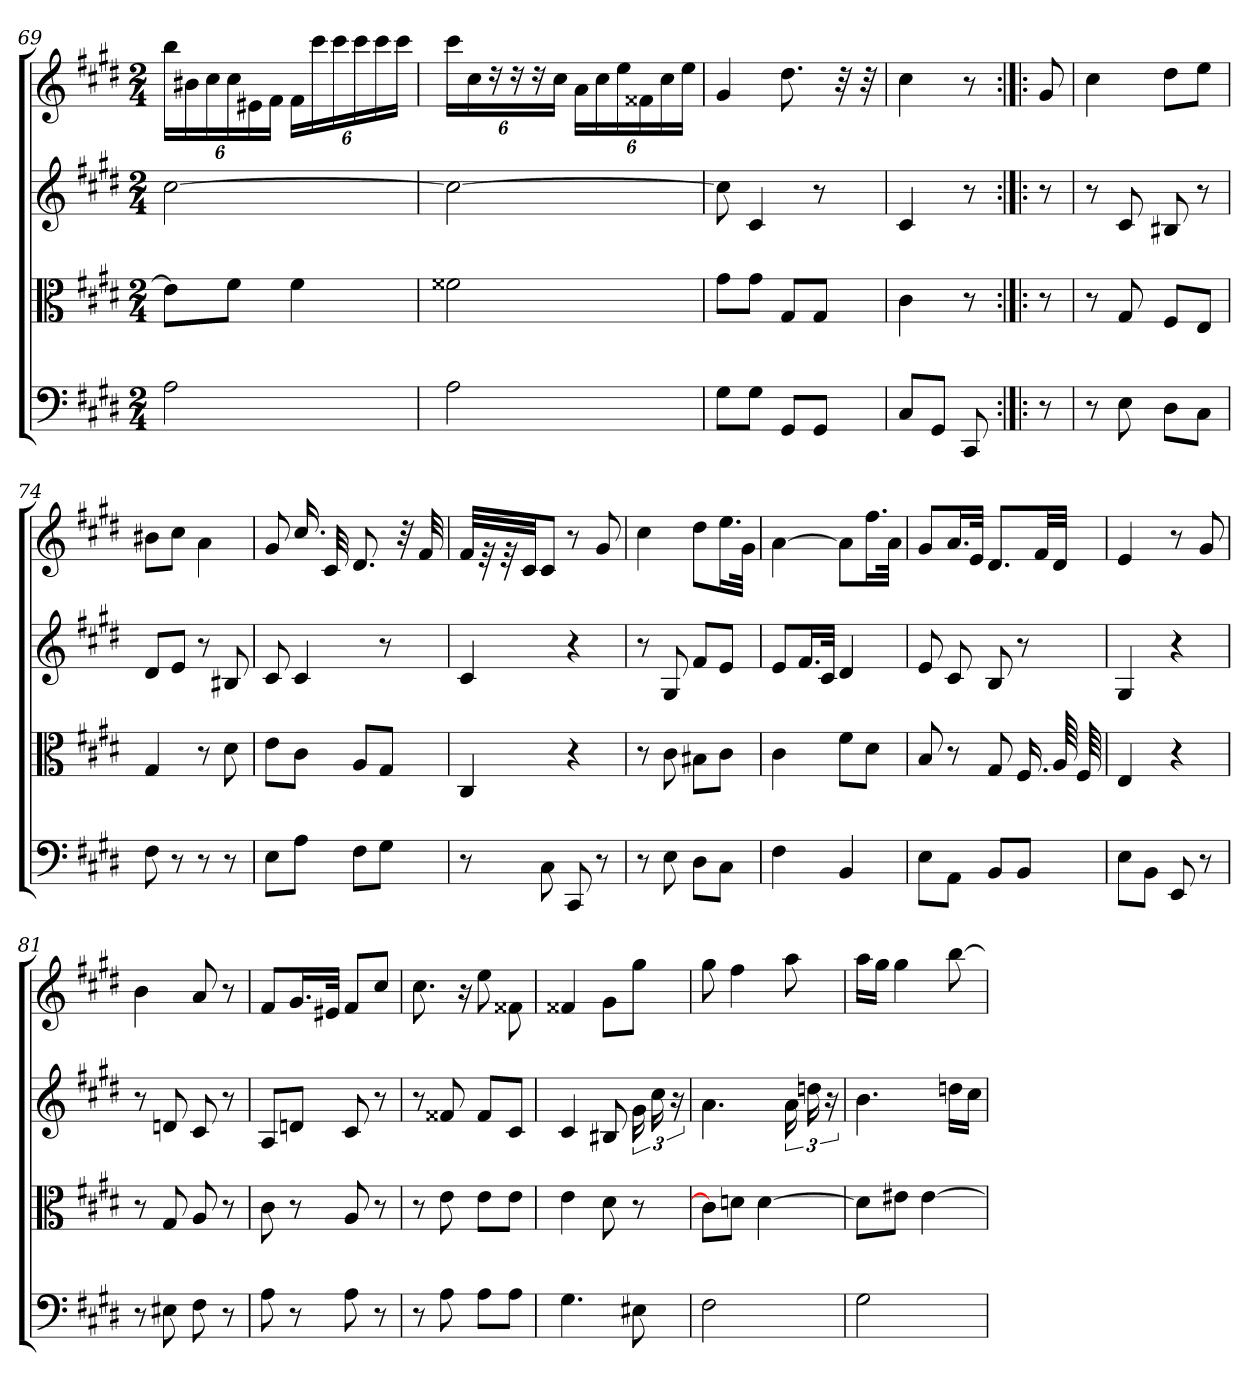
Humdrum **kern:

**kern	**kern	**kern	**kern
*part4	*part3	*part2	*part1
*staff4	*staff3	*staff2	*staff1
*clefF4	*clefC3	*clefG2	*clefG2
*k[f#c#g#d#]	*k[f#c#g#d#]	*k[f#c#g#d#]	*k[f#c#g#d#]
*c#:	*c#:	*c#:	*c#:
*M2/4	*M2/4	*M2/4	*M2/4
=69	=69	=69	=69
2A\	8e#\L]	[2cc#\	24bb\LL
.	.	.	24b#X\
.	.	.	24cc#\
.	8f#\J	.	24cc#\
.	.	.	24e#X\
.	.	.	24f#\JJ
.	4f#\	.	24f#\LL
.	.	.	24ccc#\
.	.	.	24ccc#\
.	.	.	24ccc#\
.	.	.	24ccc#\
.	.	.	24ccc#\JJ
=70	=70	=70	=70
2A\	2f##X\	2cc#\_	24ccc#\LL
.	.	.	24cc#\
.	.	.	24r
.	.	.	24r
.	.	.	24r
.	.	.	24cc#\JJ
.	.	.	24a\LL
.	.	.	24cc#\
.	.	.	24ee\
.	.	.	24f##X\
.	.	.	24cc#\
.	.	.	24ee\JJ
=71	=71	=71	=71
8G#\L	8g#\L	8cc#\]	4g#/
8G#\J	8g#\J	4c#/	.
8GG#/L	8G#/L	.	8.dd#\
8GG#/J	8G#/J	8r	.
.	.	.	32r
.	.	.	32r
=72	=72	=72	=72
8C#/L	4c#\	4c#/	4cc#\
8GG#/J	.	.	.
8CC#/	8r	8r	8r
=:|!|:	=:|!|:	=:|!|:	=:|!|:
8r	8r	8r	8g#/
=73	=73	=73	=73
8r	8r	8r	4cc#\
8E\	8G#/	8c#/	.
8D#\L	8F#/L	8B#X/	8dd#\L
8C#\J	8E/J	8r	8ee\J
=74	=74	=74	=74
8F#\	4G#/	8d#/L	8b#X\L
8r	.	8e/J	8cc#\J
8r	8r	8r	4a\
8r	8d#\	8B#X/	.
=75	=75	=75	=75
8E\L	8e\L	8c#/	8g#/
8A\J	8c#\J	4c#/	16.cc#/
.	.	.	32c#/
8F#\L	8A/L	.	8.d#/
8G#\J	8G#/J	8r	.
.	.	.	32r
.	.	.	32f#/
=76	=76	=76	=76
8r	4C#/	4c#/	32f#/LLL
.	.	.	32r
.	.	.	32r
.	.	.	32c#/JJ
8C#\	.	.	8c#/J
8CC#/	4r	4r	8r
8r	.	.	8g#/
=77	=77	=77	=77
8r	8r	8r	4cc#\
8E\	8c#\	8G#/	.
8D#\L	8B#X\L	8f#/L	8dd#\L
8C#\J	8c#\J	8e/J	16.ee\L
.	.	.	32g#\JJk
=78	=78	=78	=78
4F#\	4c#\	8e/L	[4a\
.	.	16.f#/L	.
.	.	32c#/JJk	.
4BB/	8f#\L	4d#/	8a\L]
.	8d#\J	.	16.ff#\L
.	.	.	32a\JJk
=79	=79	=79	=79
8E\L	8B/	8e/	8g#/L
8AA\J	8r	8c#/	16.a/L
.	.	.	32e/JJk
8BB/L	8G#/	8B/	8.d#/L
8BB/J	16.F#/	8r	.
.	.	.	32f#/LL
.	64A/	.	32d#/JJJ
.	64F#/	.	.
=80	=80	=80	=80
8E\L	4E/	4G#/	4e/
8BB\J	.	.	.
8EE/	4r	4r	8r
8r	.	.	8g#/
=81	=81	=81	=81
8r	8r	8r	4b\
8E#X\	8G#/	8dn/	.
8F#\	8A/	8c#/	8a/
8r	8r	8r	8r
=82	=82	=82	=82
8A\	8c#\	8A/L	8f#/L
8r	8r	8dn/J	16.g#/L
.	.	.	32e#X/JJk
8A\	8A/	8c#/	8f#/L
8r	8r	8r	8cc#/J
=83	=83	=83	=83
8r	8r	8r	8.cc#\
8A\	8e\	8f##X/	.
.	.	.	16r
8A\L	8e\L	8f##/L	8ee\
8A\J	8e\J	8c#/J	8f##X\
=84	=84	=84	=84
4.G#\	4e\	4c#/	4f##X/
.	8d#\	8B#X/	8g#\L
8E#X\	8r	24g#\	8gg#\J
.	.	24cc#\	.
.	.	24r	.
=85	=85	=85	=85
2F#\	8c#\L]	4.a\	8gg#\
.	8dn\J	.	4ff#\
.	[4d\	.	.
.	.	24a\	8aa\
.	.	24ddn\	.
.	.	24r	.
=86	=86	=86	=86
2G#\	8d\L]	4.b\	16aa\LL
.	.	.	16gg#\JJ
.	8e#X\J	.	4gg#\
.	[4e#\	.	.
.	.	16ddn\LL	[8bb\
.	.	16cc#\JJ	.
=	=	=	=
*-	*-	*-	*-
